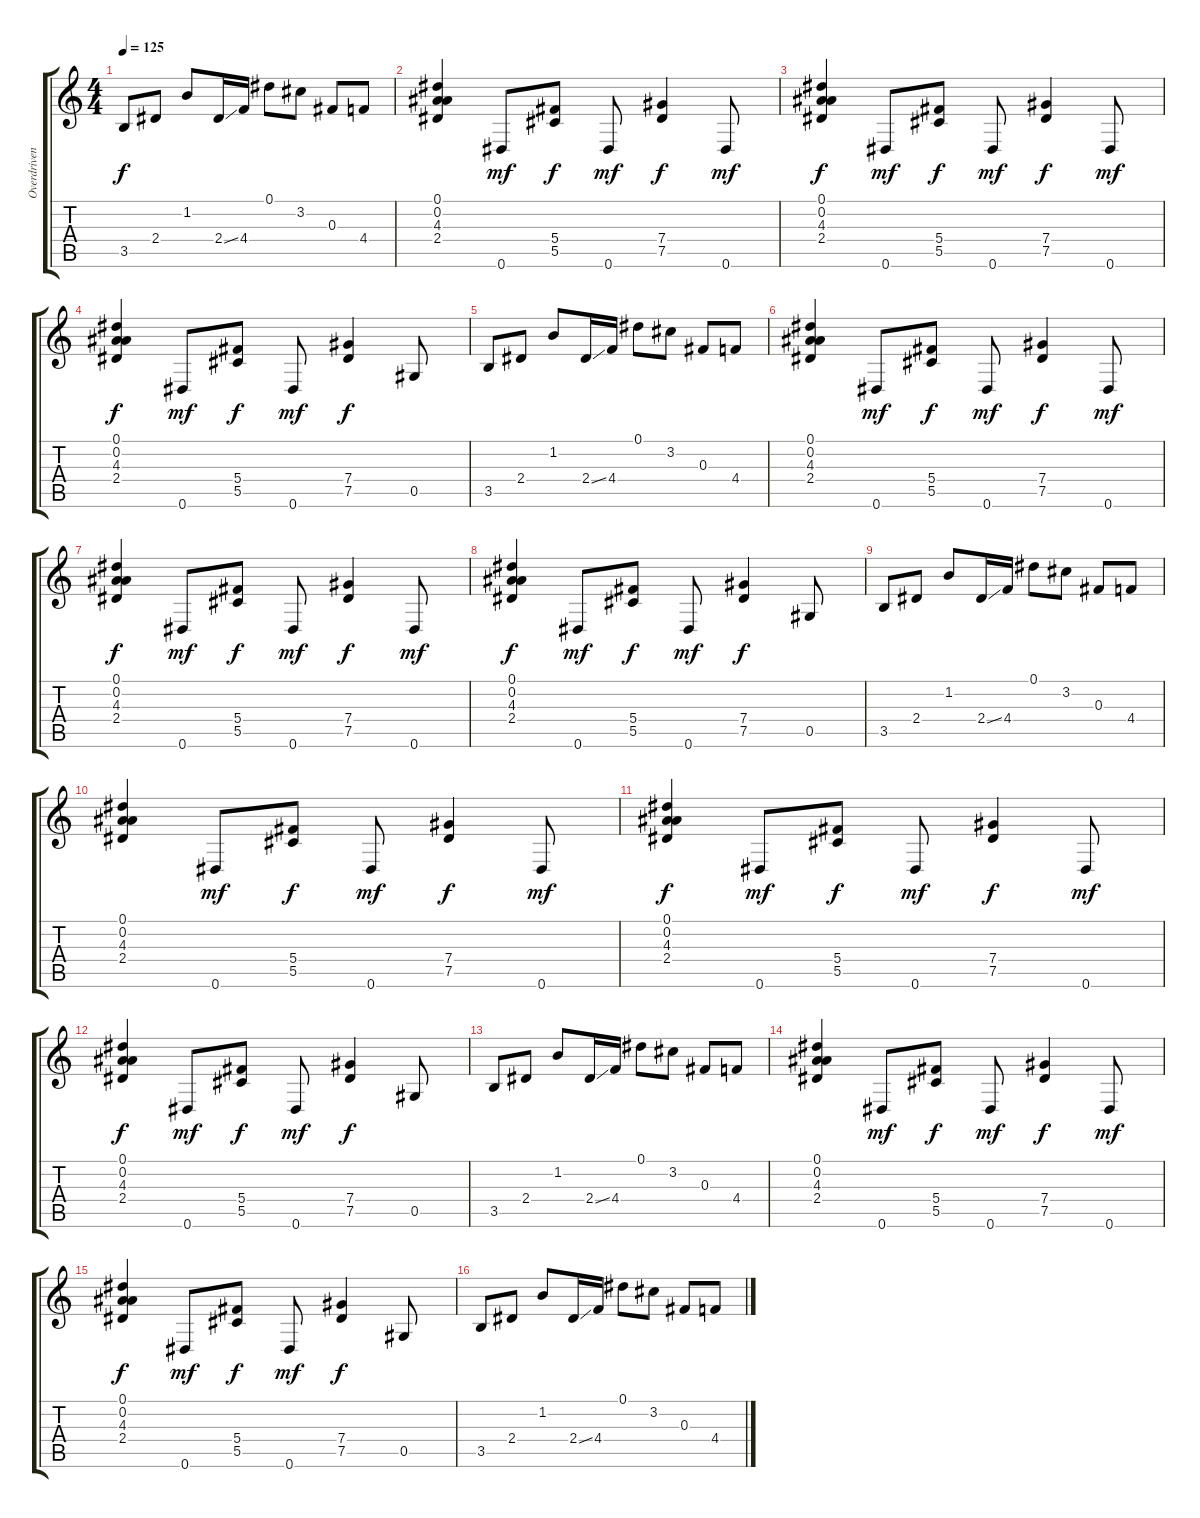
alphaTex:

\track ("Overdriven" "Overdriven") {instrument overdrivenguitar}
\staff {score tabs}
\tuning (Eb4 Bb3 Gb3 Db3 Ab2 Eb2) {hide}
\ts (4 4)
\tempo 125
\clef g2
\ks c
3.5.8{dy f} 2.4.8 1.2.8 2.4{ss}.16 4.4.16 0.1.8 3.2.8 0.3.8 4.4.8 |
(0.1 0.2 4.3 2.4).4 0.6.8{dy mf} (5.4 5.5).8{dy f} 0.6.8{dy mf} (7.4 7.5).4{dy f} 0.6.8{dy mf} |
(0.1 0.2 4.3 2.4).4{dy f} 0.6.8{dy mf} (5.4 5.5).8{dy f} 0.6.8{dy mf} (7.4 7.5).4{dy f} 0.6.8{dy mf} |
(0.1 0.2 4.3 2.4).4{dy f} 0.6.8{dy mf} (5.4 5.5).8{dy f} 0.6.8{dy mf} (7.4 7.5).4{dy f} 0.5.8 |
3.5.8 2.4.8 1.2.8 2.4{ss}.16 4.4.16 0.1.8 3.2.8 0.3.8 4.4.8 |
(0.1 0.2 4.3 2.4).4 0.6.8{dy mf} (5.4 5.5).8{dy f} 0.6.8{dy mf} (7.4 7.5).4{dy f} 0.6.8{dy mf} |
(0.1 0.2 4.3 2.4).4{dy f} 0.6.8{dy mf} (5.4 5.5).8{dy f} 0.6.8{dy mf} (7.4 7.5).4{dy f} 0.6.8{dy mf} |
(0.1 0.2 4.3 2.4).4{dy f} 0.6.8{dy mf} (5.4 5.5).8{dy f} 0.6.8{dy mf} (7.4 7.5).4{dy f} 0.5.8 |
3.5.8 2.4.8 1.2.8 2.4{ss}.16 4.4.16 0.1.8 3.2.8 0.3.8 4.4.8 |
(0.1 0.2 4.3 2.4).4 0.6.8{dy mf} (5.4 5.5).8{dy f} 0.6.8{dy mf} (7.4 7.5).4{dy f} 0.6.8{dy mf} |
(0.1 0.2 4.3 2.4).4{dy f} 0.6.8{dy mf} (5.4 5.5).8{dy f} 0.6.8{dy mf} (7.4 7.5).4{dy f} 0.6.8{dy mf} |
(0.1 0.2 4.3 2.4).4{dy f} 0.6.8{dy mf} (5.4 5.5).8{dy f} 0.6.8{dy mf} (7.4 7.5).4{dy f} 0.5.8 |
3.5.8 2.4.8 1.2.8 2.4{ss}.16 4.4.16 0.1.8 3.2.8 0.3.8 4.4.8 |
(0.1 0.2 4.3 2.4).4 0.6.8{dy mf} (5.4 5.5).8{dy f} 0.6.8{dy mf} (7.4 7.5).4{dy f} 0.6.8{dy mf} |
(0.1 0.2 4.3 2.4).4{dy f} 0.6.8{dy mf} (5.4 5.5).8{dy f} 0.6.8{dy mf} (7.4 7.5).4{dy f} 0.5.8 |
3.5.8 2.4.8 1.2.8 2.4{ss}.16 4.4.16 0.1.8 3.2.8 0.3.8 4.4.8
